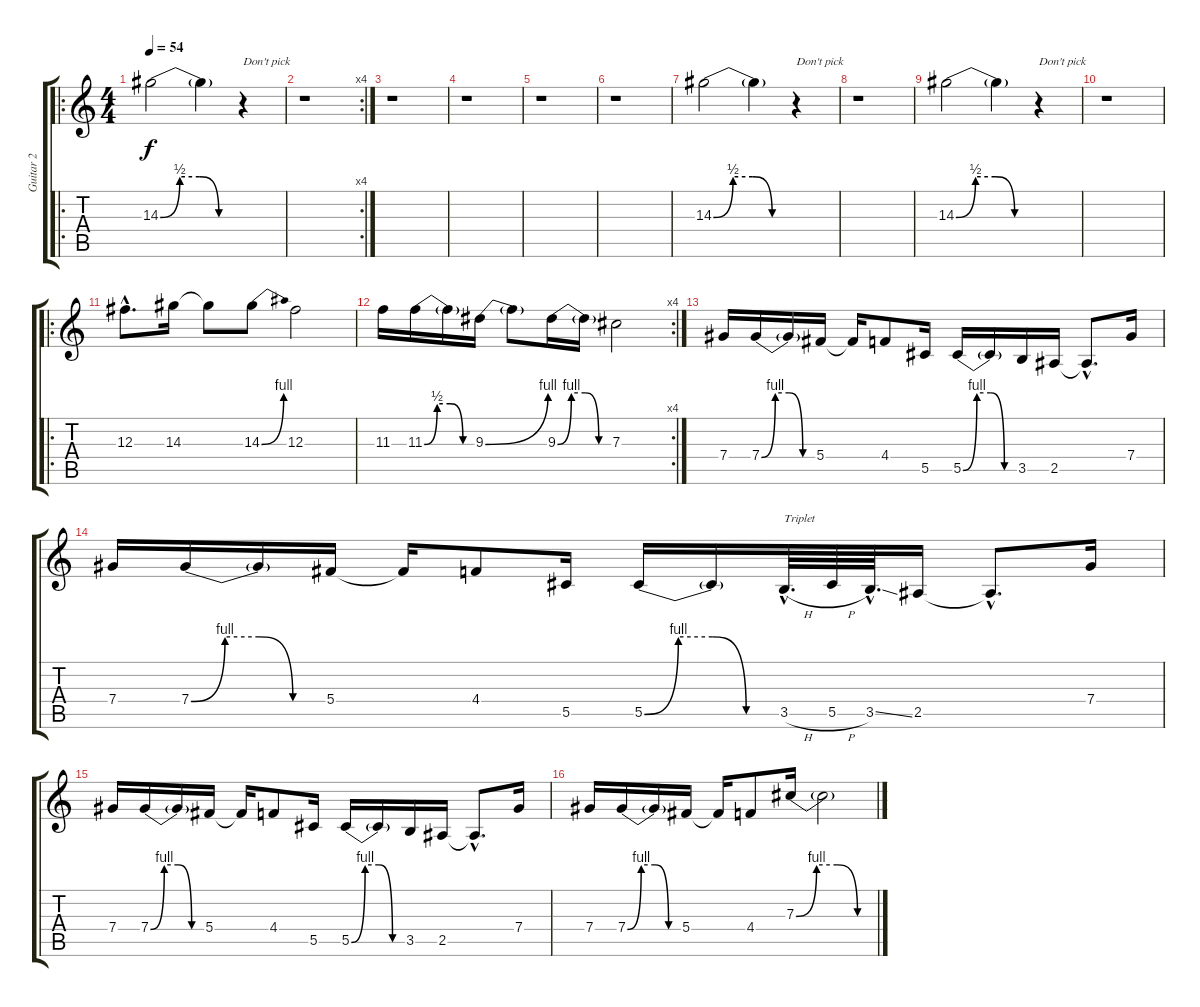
\track ("Guitar 2 " "Guitar 2 ") {instrument distortionguitar}
\staff {score tabs}
\tuning (Eb4 Bb3 Gb3 Db3 Ab2 Db2) {hide}
\ro
\ts (4 4)
\tempo 54
\clef g2
\ks c
14.3{be (custom 0 0 15 2 30 2 45 0 60 0)}.2{dy f instrument distortionguitar} 14.3{t}.4 r.4{txt "Don't pick"} |
\rc 4
r.1 |
r.1 |
r.1 |
r.1 |
r.1 |
14.3{be (custom 0 0 15 2 30 2 45 0 60 0)}.2 14.3{t}.4 r.4{txt "Don't pick"} |
r.1 |
14.3{be (custom 0 0 15 2 30 2 45 0 60 0)}.2 14.3{t}.4 r.4{txt "Don't pick"} |
r.1 |
\ro
12.3{hac}.8{d} 14.3.16 14.3{t}.8 14.3{be (bend 0 0 60 4)}.8 12.3.2 |
\rc 4
11.3.16 11.3{be (custom 0 0 15 2 30 2 45 0 60 0)}.16 11.3{t}.16 9.3{be (bend 0 0 60 4)}.16 9.3{t}.8 9.3{be (custom 0 0 15 4 30 4 45 0 60 0)}.16 9.3{t}.16 7.3.2 |
7.4.16 7.4{be (custom 0 0 15 4 30 4 45 0 60 0)}.16 7.4{t}.16 5.4.16 5.4{t}.16 4.4.8 5.5.16 5.5{be (custom 0 0 15 4 30 4 45 0 60 0)}.16 5.5{t}.16 3.5.16 2.5.16 2.5{hac t}.8{d} 7.4.16 |
7.4.16 7.4{be (custom 0 0 15 4 30 4 45 0 60 0)}.16 7.4{t}.16 5.4.16 5.4{t}.16 4.4.8 5.5.16 5.5{be (custom 0 0 15 4 30 4 45 0 60 0)}.16 5.5{t}.16 3.5{h hac}.64{d txt "Triplet"} 5.5{h}.64 3.5{ss hac}.64{d} 2.5.16 2.5{hac t}.8{d} 7.4.16 |
7.4.16 7.4{be (custom 0 0 15 4 30 4 45 0 60 0)}.16 7.4{t}.16 5.4.16 5.4{t}.16 4.4.8 5.5.16 5.5{be (custom 0 0 15 4 30 4 45 0 60 0)}.16 5.5{t}.16 3.5.16 2.5.16 2.5{hac t}.8{d} 7.4.16 |
7.4.16 7.4{be (custom 0 0 15 4 30 4 45 0 60 0)}.16 7.4{t}.16 5.4.16 5.4{t}.16 4.4.8 7.3{be (custom 0 0 15 4 30 4 45 0 60 0)}.16 7.3{t}.2
